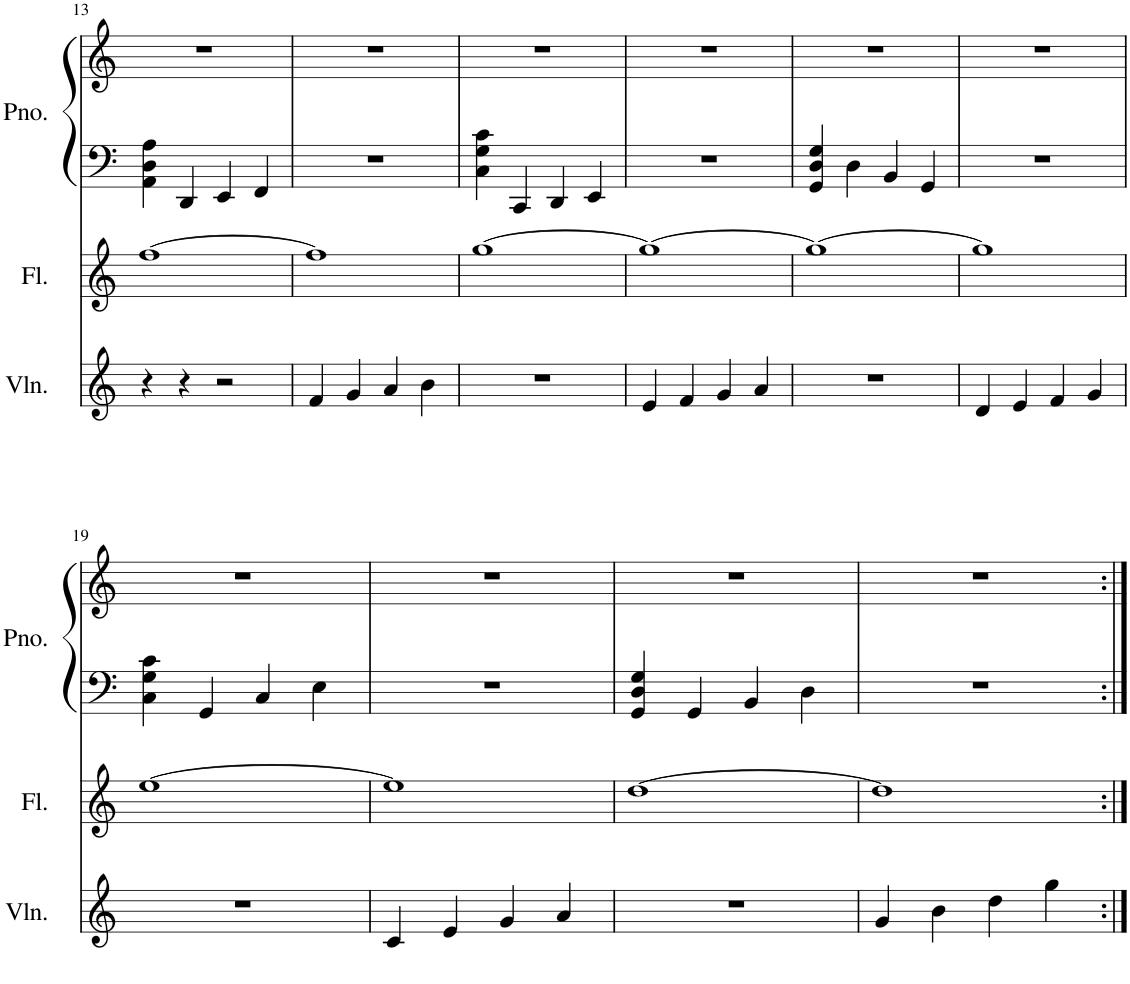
**kern	**kern	**kern	**kern
*part3	*part2	*part1	*part1
*staff4	*staff3	*staff2	*staff1
*I"Violin	*I"Flute	*I"Piano	*
*I'Vln.	*I'Fl.	*I'Pno.	*
!!LO:PB:g=z
*clefG2	*clefG2	*clefF4	*clefG2
*k[]	*k[]	*k[]	*k[]
*M4/4	*M4/4	*M4/4	*M4/4
=13	=13	=13	=13
4r	[1ff	4AA\ 4D\ 4A\	1r
4r	.	4DD/	.
2r	.	4EE/	.
.	.	4FF/	.
=14	=14	=14	=14
4f/	1ff]	1r	1r
4g/	.	.	.
4a/	.	.	.
4b\	.	.	.
=15	=15	=15	=15
1r	[1gg	4C\ 4G\ 4c\	1r
.	.	4CC/	.
.	.	4DD/	.
.	.	4EE/	.
=16	=16	=16	=16
4e/	1gg_	1r	1r
4f/	.	.	.
4g/	.	.	.
4a/	.	.	.
=17	=17	=17	=17
1r	1gg_	4GG/ 4D/ 4G/	1r
.	.	4D\	.
.	.	4BB/	.
.	.	4GG/	.
=18	=18	=18	=18
4d/	1gg]	1r	1r
4e/	.	.	.
4f/	.	.	.
4g/	.	.	.
!!LO:LB:g=z
=19	=19	=19	=19
1r	[1ee	4C\ 4G\ 4c\	1r
.	.	4GG/	.
.	.	4C/	.
.	.	4E\	.
=20	=20	=20	=20
4c/	1ee]	1r	1r
4e/	.	.	.
4g/	.	.	.
4a/	.	.	.
=21	=21	=21	=21
1r	[1dd	4GG/ 4D/ 4G/	1r
.	.	4GG/	.
.	.	4BB/	.
.	.	4D\	.
=22	=22	=22	=22
4g/	1dd]	1r	1r
4b\	.	.	.
4dd\	.	.	.
4gg\	.	.	.
=:|!	=:|!	=:|!	=:|!
*-	*-	*-	*-
